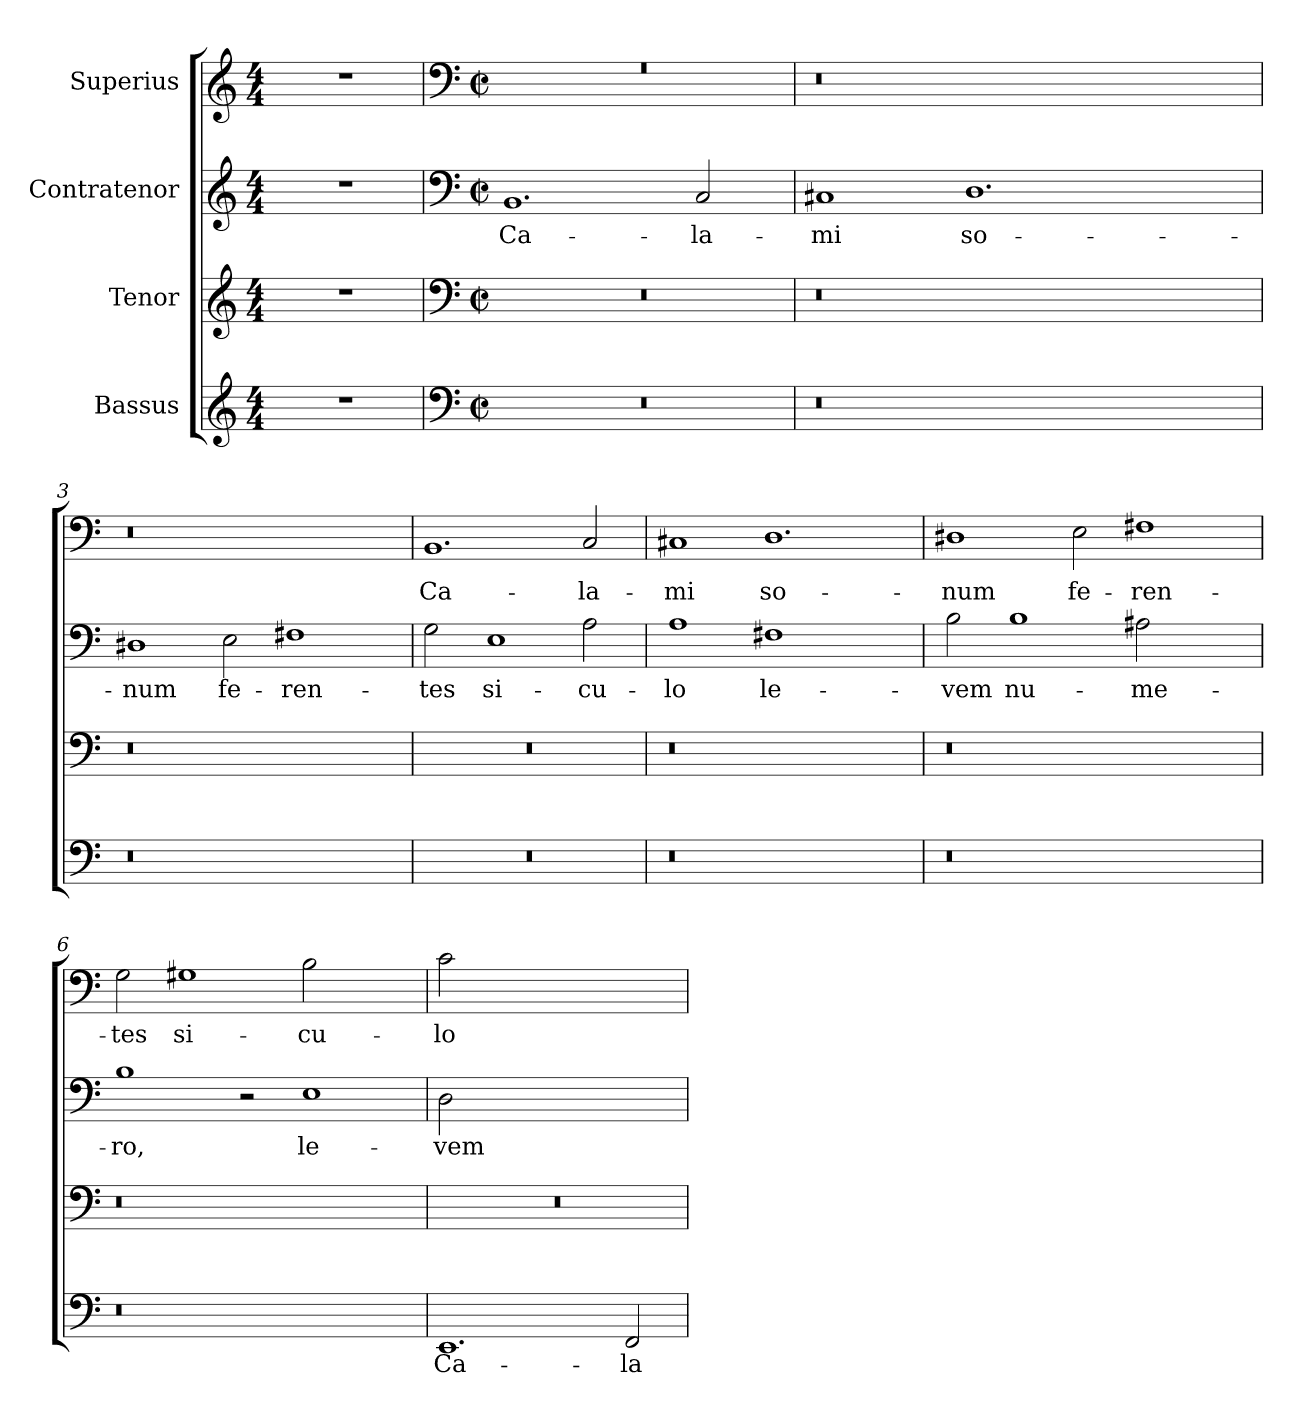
**kern	**text	**kern	**kern	**text	**kern	**text
*part4	*part4	*part3	*part2	*part2	*part1	*part1
*staff4	*staff4	*staff3	*staff2	*staff2	*staff1	*staff1
*I"Bassus	*	*I"Tenor	*I"Contratenor	*	*I"Superius	*
*clefG2	*	*clefG2	*clefG2	*	*clefG2	*
*k[]	*	*k[]	*k[]	*	*k[]	*
*C:	*	*C:	*C:	*	*C:	*
*M4/4	*	*M4/4	*M4/4	*	*M4/4	*
=	=	=	=	=	=	=
1r	.	1r	1r	.	1r	.
!!LO:LB:g=z
=1	=1	=1	=1	=1	=1	=1
*clefF4	*	*clefF4	*clefF4	*	*clefF4	*
*M4/2	*	*M4/2	*M4/2	*	*M4/2	*
*met(c|)	*	*met(c|)	*met(c|)	*	*met(c|)	*
!	!	!	!	!LO:LY:b	!	!
*	*	*	*	*	*^	*
0r	.	0r	1.BB	Ca-	0r	0ryy	.
!	!	!	!	!LO:LY:b	!	!	!
.	.	.	2C	-la-	.	.	.
=2	=2	=2	=2	=2	=2	=2	=2
!	!	!	!	!LO:LY:b	!	!	!
0r	.	0r	1C#X	-mi	0r	1ryy	.
!	!	!	!	!LO:LY:b	!	!	!
.	.	.	1.D	so-	.	2ryy	.
.	.	.	.	.	.	2ryy	.
2ryy	.	2ryy	.	.	2ryy	2ryy	.
=3	=3	=3	=3	=3	=3	=3	=3
!	!	!	!	!LO:LY:b	!	!	!
0r	.	0r	1D#X	-num	0r	0ryy	.
!	!	!	!	!LO:LY:b	!	!	!
.	.	.	2E	fe-	.	.	.
!	!	!	!	!LO:LY:b	!	!	!
.	.	.	1F#X	-ren-	.	.	.
2ryy	.	2ryy	.	.	2ryy	2ryy	.
=4	=4	=4	=4	=4	=4	=4	=4
!	!	!	!	!LO:LY:b	!	!	!LO:LY:b
0r	.	0r	2G	-tes	1.BB	0ryy	Ca-
!	!	!	!	!LO:LY:b	!	!	!
.	.	.	1E	si-	.	.	.
!	!	!	!	!LO:LY:b	!	!	!LO:LY:b
.	.	.	2A	-cu-	2C	.	-la-
=5	=5	=5	=5	=5	=5	=5	=5
!	!	!	!	!LO:LY:b	!	!	!LO:LY:b
0r	.	0r	1A	-lo	1C#X	0ryy	-mi
!	!	!	!	!LO:LY:b	!	!	!LO:LY:b
.	.	.	1F#X	le-	1.D	.	so-
2ryy	.	2ryy	2ryy	.	.	2ryy	.
=5	=5	=5	=5	=5	=5	=5	=5
!	!	!	!	!LO:LY:b	!	!	!LO:LY:b
0r	.	0r	2B	-vem	1D#X	0ryy	-num
!	!	!	!	!LO:LY:b	!	!	!
.	.	.	1B	nu-	.	.	.
!	!	!	!	!	!	!	!LO:LY:b
.	.	.	.	.	2E	.	fe-
!	!	!	!	!LO:LY:b	!	!	!LO:LY:b
.	.	.	2A#X	-me-	1F#X	.	-ren-
2ryy	.	2ryy	2ryy	.	.	2ryy	.
=6	=6	=6	=6	=6	=6	=6	=6
!	!	!	!	!LO:LY:b	!	!	!LO:LY:b
0r	.	0r	1B	-ro,	2G	1ryy	-tes
!	!	!	!	!	!	!	!LO:LY:b
.	.	.	.	.	1G#X	.	si-
.	.	.	2r	.	.	2ryy	.
!	!	!	!	!LO:LY:b	!	!	!LO:LY:b
.	.	.	1E	le-	2B	2ryy	-cu-
2ryy	.	2ryy	.	.	2ryy	2ryy	.
=8	=8	=8	=8	=8	=8	=8	=8
!	!LO:LY:b	!	!	!LO:LY:b	!	!	!LO:LY:b
1.EE	Ca-	0r	2D	-vem	2c	1ryy	-lo
!	!	!	!	!	!	!	!LO:LY:b
.	.	.	1.ryy	.	[2Ayy	.	le-
.	.	.	.	.	1ryy	1ryy	.
!	!LO:LY:b	!	!	!	!	!	!
2FF	-la-	.	.	.	.	.	.
*	*	*	*	*	*v	*v	*
=	=	=	=	=	=	=
*-	*-	*-	*-	*-	*-	*-
